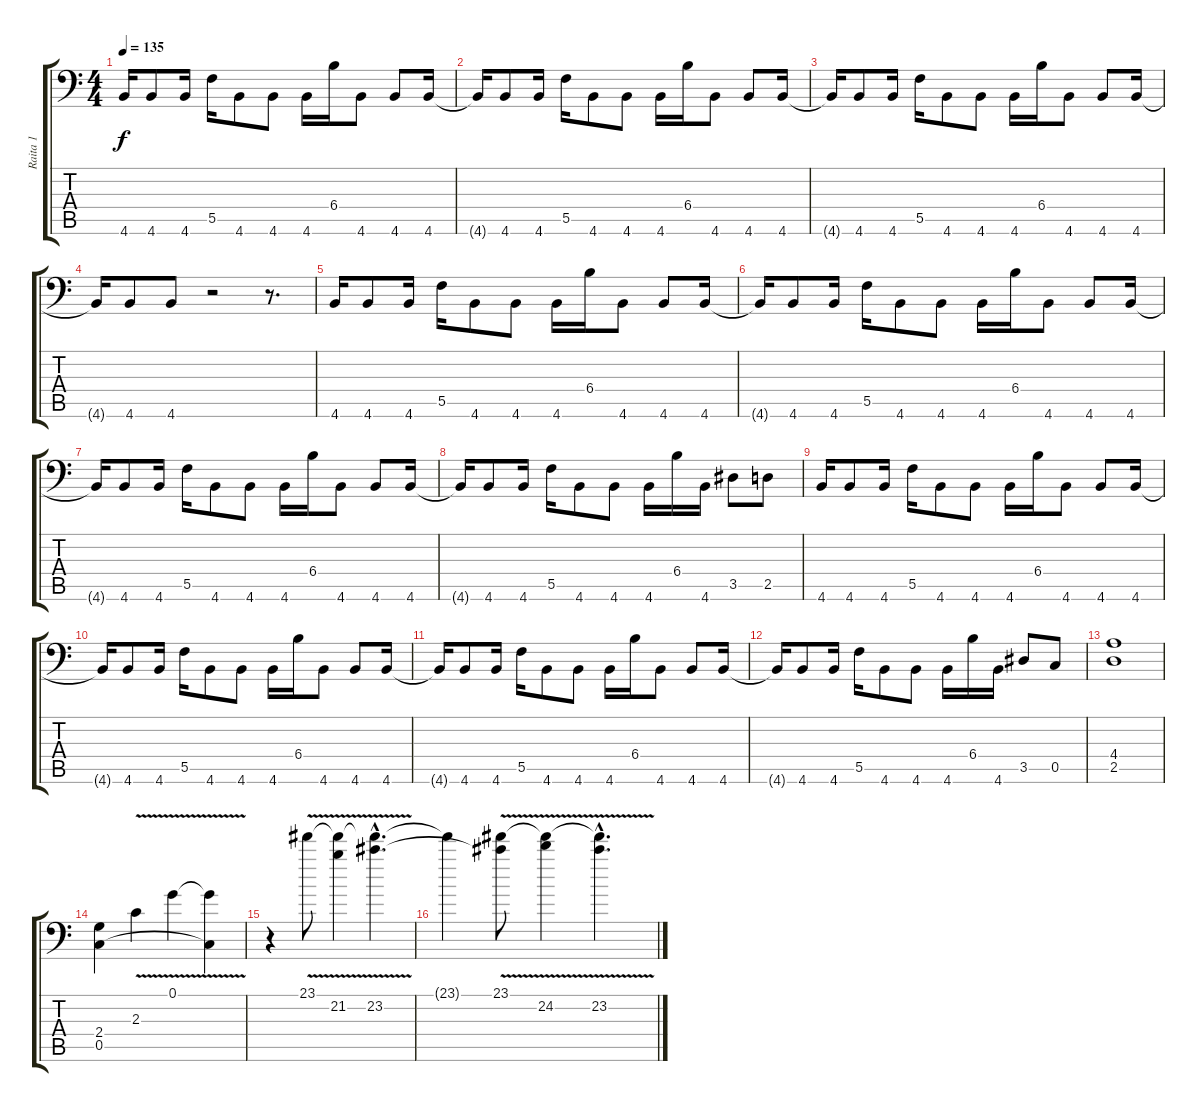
\track ("Raita 1" "Raita 1") {instrument distortionguitar}
\staff {score tabs}
\tuning (G3 D3 Bb2 F2 C2 G1) {hide}
\ts (4 4)
\tempo 135
\clef f4
\ks c
4.6.16{dy f instrument distortionguitar} 4.6.8 4.6.16 5.5.16 4.6.8 4.6.8 4.6.16 6.4.16 4.6.8 4.6.8 4.6.16 |
4.6{t}.16 4.6.8 4.6.16 5.5.16 4.6.8 4.6.8 4.6.16 6.4.16 4.6.8 4.6.8 4.6.16 |
4.6{t}.16 4.6.8 4.6.16 5.5.16 4.6.8 4.6.8 4.6.16 6.4.16 4.6.8 4.6.8 4.6.16 |
4.6{t}.16 4.6.8 4.6.8 r.2 r.8{d} |
4.6.16 4.6.8 4.6.16 5.5.16 4.6.8 4.6.8 4.6.16 6.4.16 4.6.8 4.6.8 4.6.16 |
4.6{t}.16 4.6.8 4.6.16 5.5.16 4.6.8 4.6.8 4.6.16 6.4.16 4.6.8 4.6.8 4.6.16 |
4.6{t}.16 4.6.8 4.6.16 5.5.16 4.6.8 4.6.8 4.6.16 6.4.16 4.6.8 4.6.8 4.6.16 |
4.6{t}.16 4.6.8 4.6.16 5.5.16 4.6.8 4.6.8 4.6.16 6.4.16 4.6.16 3.5.8 2.5.8 |
4.6.16 4.6.8 4.6.16 5.5.16 4.6.8 4.6.8 4.6.16 6.4.16 4.6.8 4.6.8 4.6.16 |
4.6{t}.16 4.6.8 4.6.16 5.5.16 4.6.8 4.6.8 4.6.16 6.4.16 4.6.8 4.6.8 4.6.16 |
4.6{t}.16 4.6.8 4.6.16 5.5.16 4.6.8 4.6.8 4.6.16 6.4.16 4.6.8 4.6.8 4.6.16 |
4.6{t}.16 4.6.8 4.6.16 5.5.16 4.6.8 4.6.8 4.6.16 6.4.16 4.6.16 3.5.8 0.5.8 |
(4.4 2.5).1 |
(2.4 0.5).4 2.3{v}.4 0.1{v}.4 (0.1{t} 0.5{t}).4 |
r.4 23.1{v}.8 (23.1{t} 21.2{v}).4 (23.1{hac t} 23.2{v hac}).4{d} |
23.1{t}.4 (23.1{v} 23.2{t}).8 (23.1{t} 24.2{v}).4 (23.1{hac t} 23.2{v hac}).4{d}
